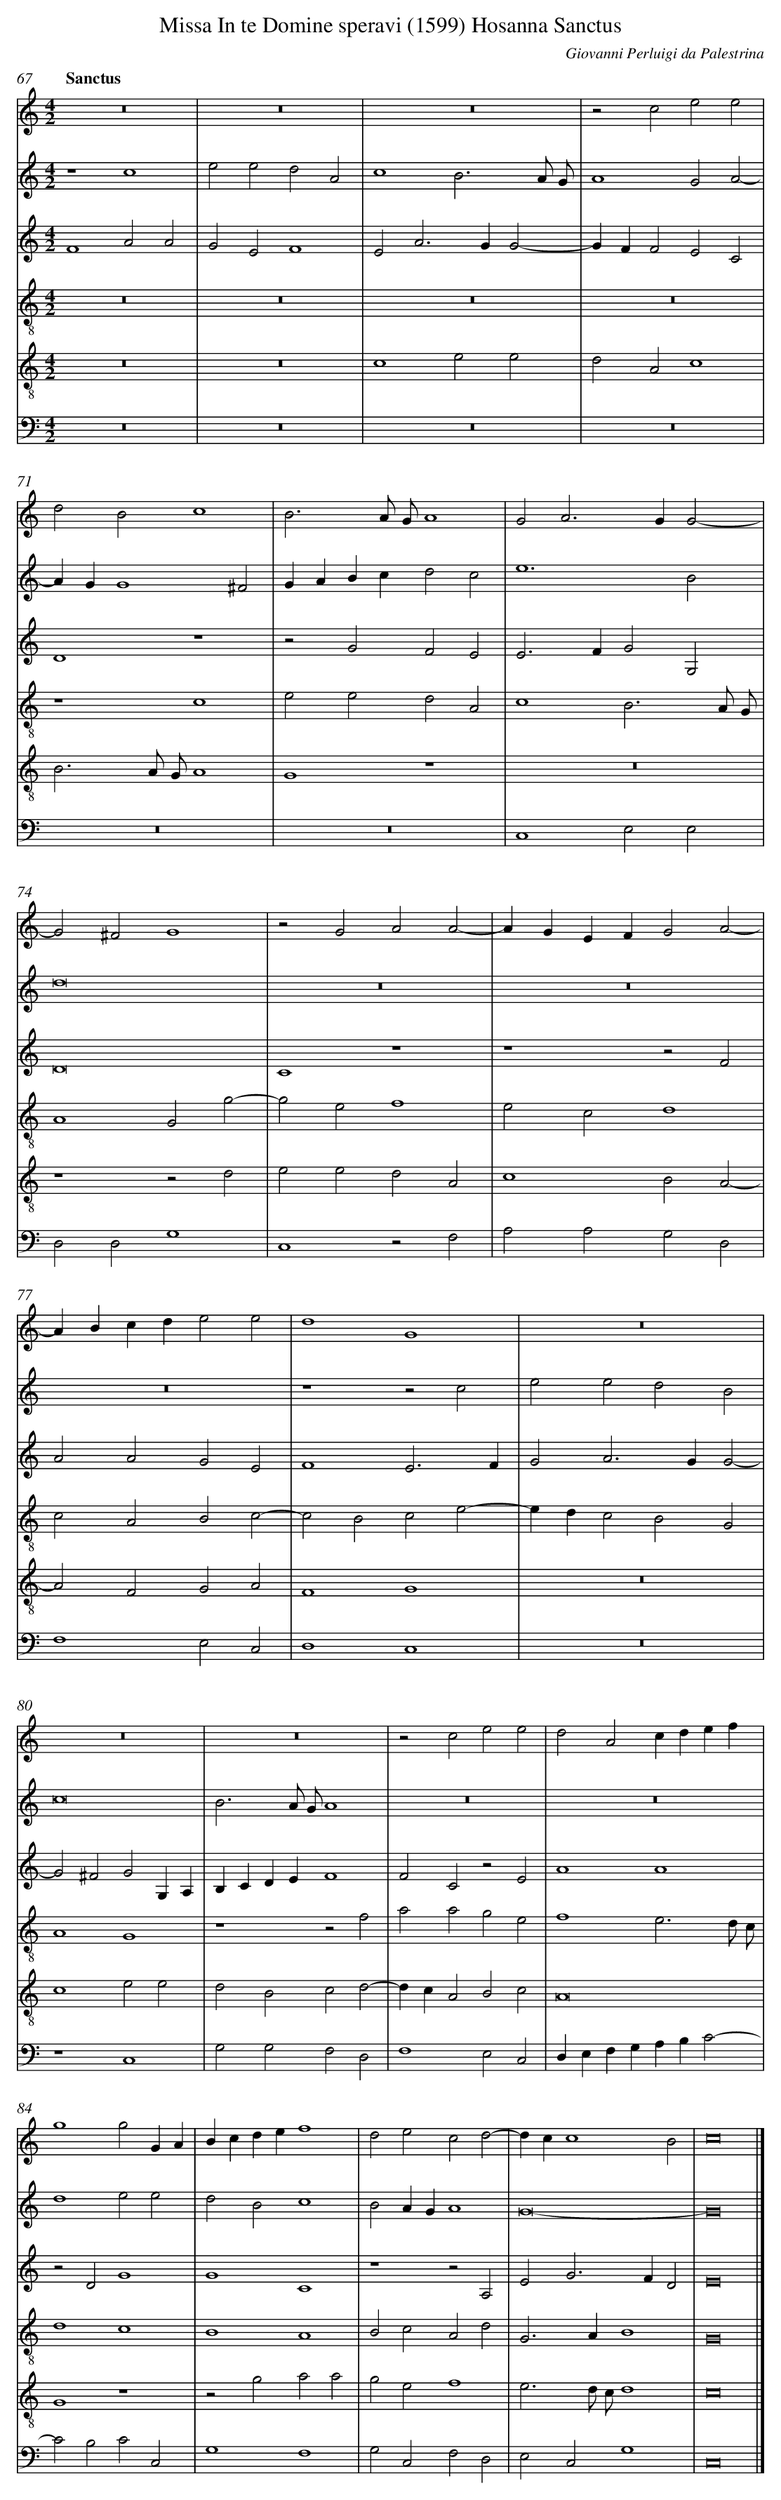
X:1
T: Missa In te Domine speravi (1599) Hosanna Sanctus
C: Giovanni Perluigi da Palestrina
L: 1/4
M: 4/2
Q: "Sanctus"
V: 1 clef=treble
V: 2 clef=treble
V: 3 clef=treble
V: 4 clef=treble-8
V: 5 clef=treble-8
V: 6 clef=bass
K: C
[V:1] z8 |
[V:2] z4c4 |
[V:3] F4A2A2 |
[V:4] z8 |
[V:5] z8 |
[V:6] z8 |
[V:1] z8 |
[V:2] e2e2d2A2 |
[V:3] G2E2F4 |
[V:4] z8 |
[V:5] z8 |
[V:6] z8 |
[V:1] z8 |
[V:2] c4B3A/ G/ |
[V:3] E2A2>G2G2- |
[V:4] z8 |
[V:5] c4e2e2 |
[V:6] z8 |
[V:1] z2c2e2e2 |
[V:2] A4G2A2- |
[V:3] GFF2E2C2 |
[V:4] z8 |
[V:5] d2A2c4 |
[V:6] z8 |
[V:1] d2B2c4 |
[V:2] AGG4^F2 |
[V:3] D4z4 |
[V:4] z4c4 |
[V:5] B3A/ G/A4 |
[V:6] z8 |
[V:1] B3A/ G/A4 |
[V:2] GABcd2c2 |
[V:3] z2G2F2E2 |
[V:4] e2e2d2A2 |
[V:5] G4z4 |
[V:6] z8 |
[V:1] G2A2>G2G2- |
[V:2] e6B2 |
[V:3] E2>F2G2G,2 |
[V:4] c4B3A/ G/ |
[V:5] z8 |
[V:6] C,4E,2E,2 |
[V:1] G2^F2G4 |
[V:2] d8 |
[V:3] D8 |
[V:4] A4G2g2- |
[V:5] z4z2d2 |
[V:6] D,2D,2G,4 |
[V:1] z2G2A2A2- |
[V:2] z8 |
[V:3] C4z4 |
[V:4] g2e2f4 |
[V:5] e2e2d2A2 |
[V:6] C,4z2F,2 |
[V:1] AGEFG2A2- |
[V:2] z8 |
[V:3] z4z2F2 |
[V:4] e2c2d4 |
[V:5] c4B2A2- |
[V:6] A,2A,2G,2D,2 |
[V:1] ABcde2e2 |
[V:2] z8 |
[V:3] A2A2G2E2 |
[V:4] c2A2B2c2- |
[V:5] A2F2G2A2 |
[V:6] F,4E,2C,2 |
[V:1] d4G4 |
[V:2] z4z2c2 |
[V:3] F4E3F |
[V:4] c2B2c2e2- |
[V:5] F4G4 |
[V:6] D,4C,4 |
[V:1] z8 |
[V:2] e2e2d2B2 |
[V:3] G2A2>G2G2- |
[V:4] edc2B2G2 |
[V:5] z8 |
[V:6] z8 |
[V:1] z8 |
[V:2] c8 |
[V:3] G2^F2G2G,A, |
[V:4] A4G4 |
[V:5] c4e2e2 |
[V:6] z4C,4 |
[V:1] z8 |
[V:2] B3A/ G/A4 |
[V:3] B,CDEF4 |
[V:4] z4z2f2 |
[V:5] d2B2c2d2- |
[V:6] G,2G,2F,2D,2 |
[V:1] z2c2e2e2 |
[V:2] z8 |
[V:3] F2C2z2E2 |
[V:4] a2a2g2e2 |
[V:5] dcA2B2c2 |
[V:6] F,4E,2C,2 |
[V:1] d2A2cdef |
[V:2] z8 |
[V:3] A4A4 |
[V:4] f4e3d/ c/ |
[V:5] A8 |
[V:6] D,E,F,G,A,B,C2- |
[V:1] g4g2GA |
[V:2] d4e2e2 |
[V:3] z2D2G4 |
[V:4] d4c4 |
[V:5] G4z4 |
[V:6] C2B,2C2C,2 |
[V:1] Bcdef4 |
[V:2] d2B2c4 |
[V:3] G4C4 |
[V:4] B4A4 |
[V:5] z2g2a2a2 |
[V:6] G,4F,4 |
[V:1] d2e2c2d2- |
[V:2] B2AGA4 |
[V:3] z4z2A,2 |
[V:4] B2c2A2d2 |
[V:5] g2e2f4 |
[V:6] G,2C,2F,2D,2 |
[V:1] dcc4B2 |
[V:2] G8- |
[V:3] E2G2>F2D2 |
[V:4] G2>A2B4 |
[V:5] e3d/ c/d4 |
[V:6] E,2C,2G,4 |
[V:1] c8 |]
[V:2] G8 |]
[V:3] E8 |]
[V:4] G8 |]
[V:5] c8 |]
[V:6] C,8 |]
